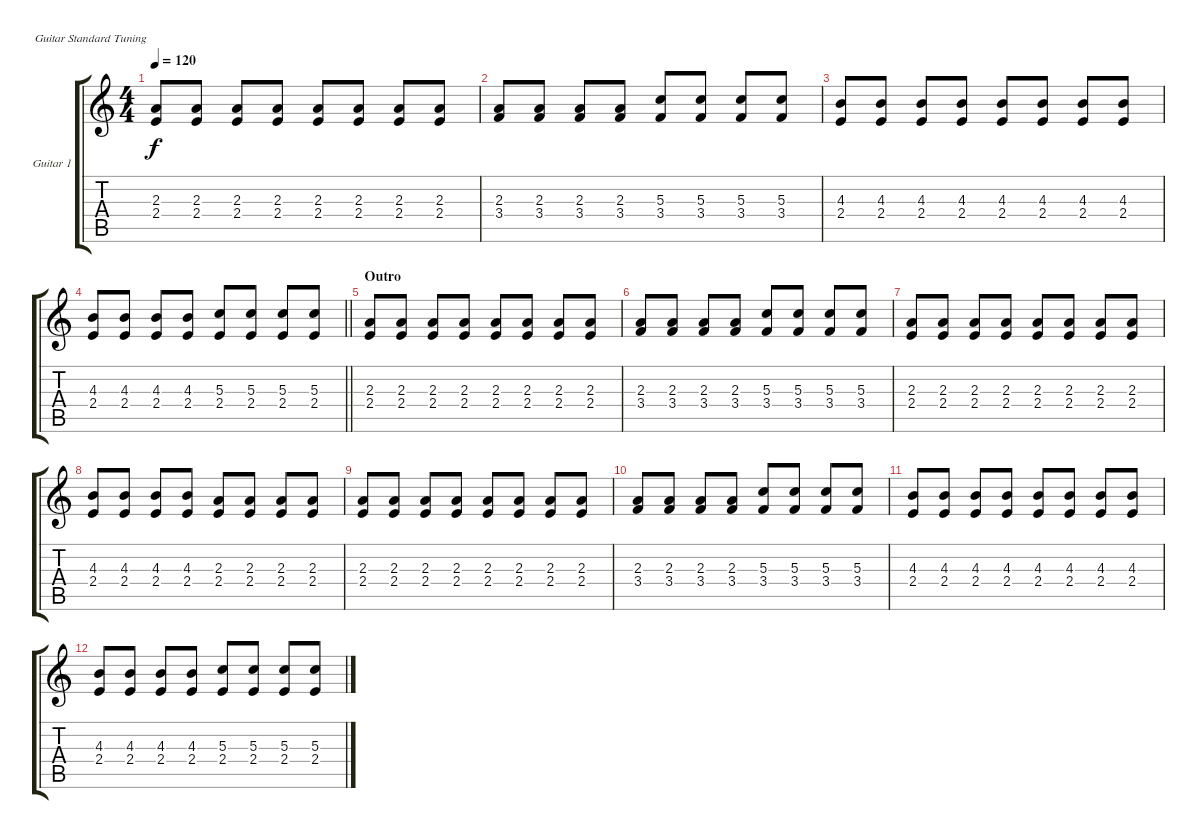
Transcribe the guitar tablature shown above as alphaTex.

\defaultSystemsLayout 4
\bracketExtendMode groupsimilarinstruments
\firstSystemTrackNameOrientation horizontal
\otherSystemsTrackNameOrientation horizontal
\track ("Guitar 1" "Guitar 1") {instrument distortionguitar}
\staff {score tabs}
\tuning (E4 B3 G3 D3 A2 E2)
\ts (4 4)
\tempo 120
\clef g2
\ks c
(2.4 2.3).8{dy f} (2.4 2.3).8 (2.4 2.3).8 (2.4 2.3).8 (2.4 2.3).8 (2.4 2.3).8 (2.4 2.3).8 (2.4 2.3).8 |
(2.3 3.4).8 (2.3 3.4).8 (2.3 3.4).8 (2.3 3.4).8 (5.3 3.4).8 (5.3 3.4).8 (5.3 3.4).8 (5.3 3.4).8 |
(2.4 4.3).8 (2.4 4.3).8 (2.4 4.3).8 (2.4 4.3).8 (2.4 4.3).8 (2.4 4.3).8 (2.4 4.3).8 (2.4 4.3).8 |
\barLineRight lightlight
(2.4 4.3).8 (2.4 4.3).8 (2.4 4.3).8 (2.4 4.3).8 (2.4 5.3).8 (2.4 5.3).8 (2.4 5.3).8 (2.4 5.3).8 |
\section ("" "Outro")
(2.4 2.3).8 (2.4 2.3).8 (2.4 2.3).8 (2.4 2.3).8 (2.4 2.3).8 (2.4 2.3).8 (2.4 2.3).8 (2.4 2.3).8 |
(2.3 3.4).8 (2.3 3.4).8 (2.3 3.4).8 (2.3 3.4).8 (5.3 3.4).8 (5.3 3.4).8 (5.3 3.4).8 (5.3 3.4).8 |
(2.4 2.3).8 (2.4 2.3).8 (2.4 2.3).8 (2.4 2.3).8 (2.4 2.3).8 (2.4 2.3).8 (2.4 2.3).8 (2.4 2.3).8 |
(2.4 4.3).8 (2.4 4.3).8 (2.4 4.3).8 (2.4 4.3).8 (2.4 2.3).8 (2.4 2.3).8 (2.4 2.3).8 (2.4 2.3).8 |
(2.4 2.3).8 (2.4 2.3).8 (2.4 2.3).8 (2.4 2.3).8 (2.4 2.3).8 (2.4 2.3).8 (2.4 2.3).8 (2.4 2.3).8 |
(2.3 3.4).8 (2.3 3.4).8 (2.3 3.4).8 (2.3 3.4).8 (5.3 3.4).8 (5.3 3.4).8 (5.3 3.4).8 (5.3 3.4).8 |
(2.4 4.3).8 (2.4 4.3).8 (2.4 4.3).8 (2.4 4.3).8 (2.4 4.3).8 (2.4 4.3).8 (2.4 4.3).8 (2.4 4.3).8 |
(2.4 4.3).8 (2.4 4.3).8 (2.4 4.3).8 (2.4 4.3).8 (2.4 5.3).8 (2.4 5.3).8 (2.4 5.3).8 (2.4 5.3).8
